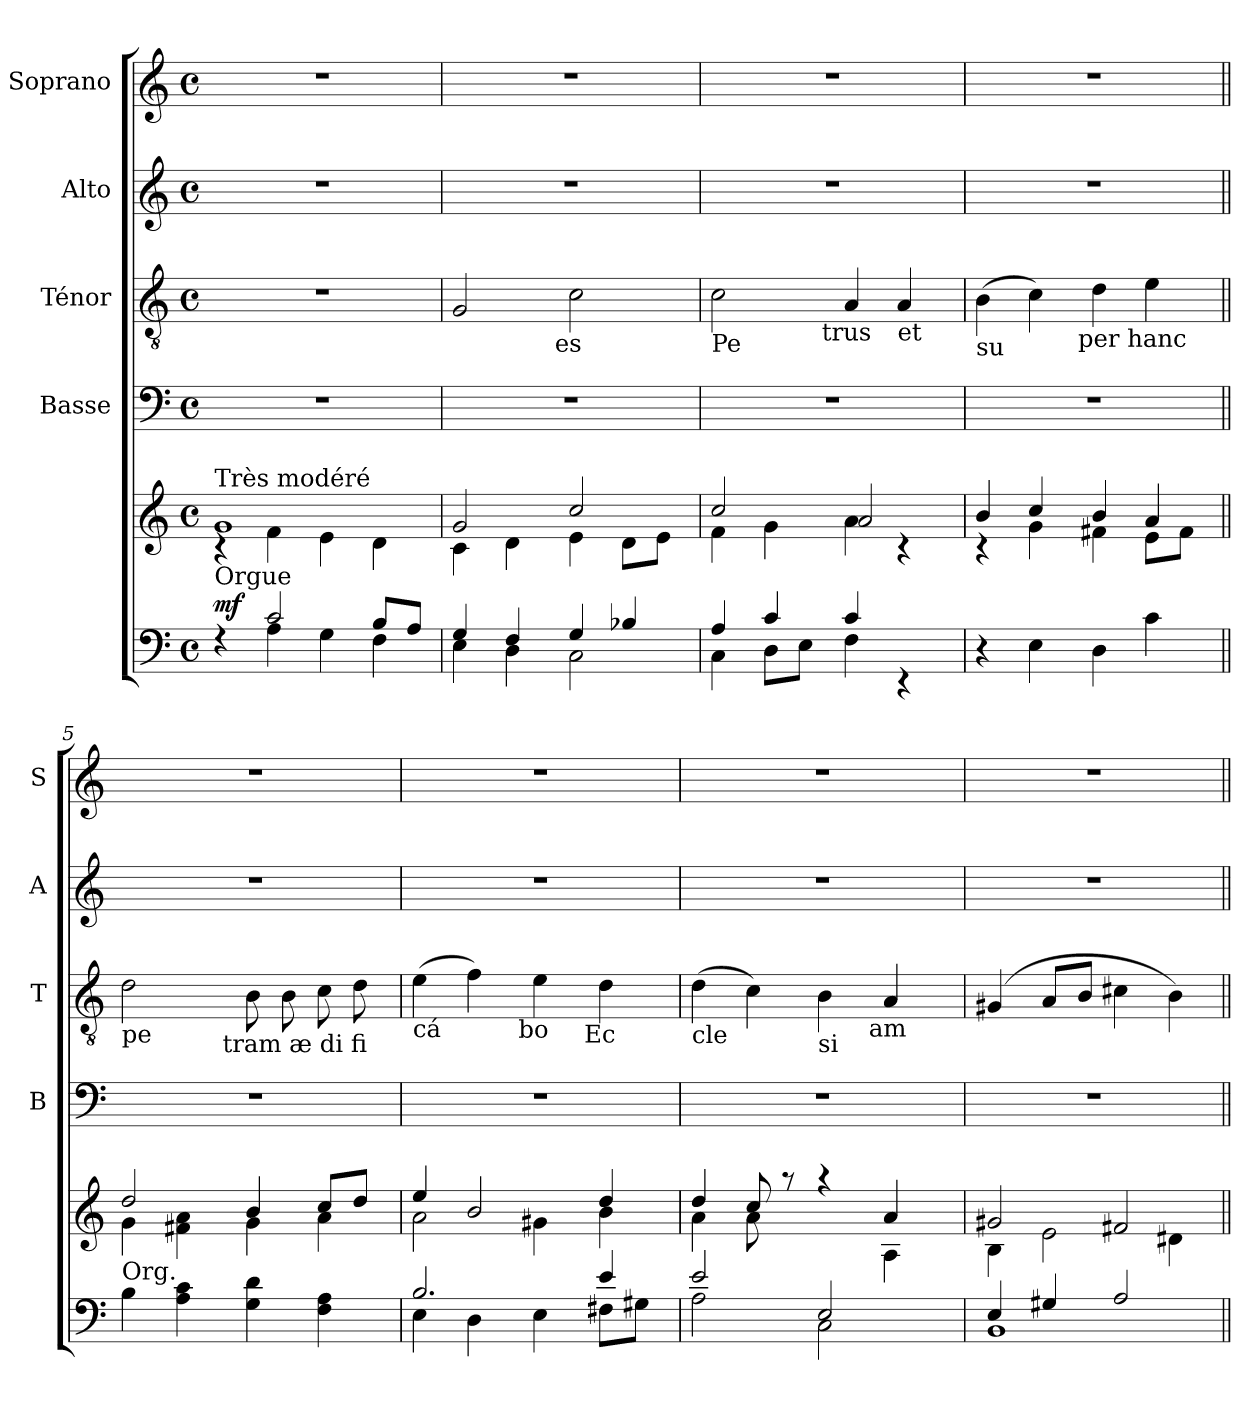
**kern	**kern	**dynam	**kern	**kern	**kern	**kern
*part5	*part5	*part5	*part4	*part3	*part2	*part1
*staff6	*staff5	*staff5/6	*staff4	*staff3	*staff2	*staff1
*	*	*	*I"Basse	*I"Ténor	*I"Alto	*I"Soprano
*	*	*	*I'B	*I'T	*I'A	*I'S
*clefF4	*clefG2	*	*clefF4	*clefGv2	*clefG2	*clefG2
*	*	*	*ITrd7c12	*	*	*
*k[]	*k[]	*	*k[]	*k[]	*k[]	*k[]
*C:	*C:	*	*C:	*C:	*C:	*C:
*M4/4	*M4/4	*	*M4/4	*M4/4	*M4/4	*M4/4
*met(c)	*met(c)	*	*met(c)	*met(c)	*met(c)	*met(c)
=1	=1	=1	=1	=1	=1	=1
*^	*^	*	*	*	*	*
!	!	!LO:TX:a:t=Très modéré	!	!	!	!	!	!
!LO:TX:a:t=Orgue	!	!	!	!	!	!	!	!
!	!	!	!	!LO:DY:a=2	!	!	!	!
4rE	4ryy	1g	4rc	mf	1r	1r	1r	1r
2c/	4A\	.	4f\	.	.	.	.	.
.	4G\	.	4e\	.	.	.	.	.
4F\	8B/L	.	4d\	.	.	.	.	.
.	8A/J	.	.	.	.	.	.	.
=2	=2	=2	=2	=2	=2	=2	=2	=2
!	!	!	!	!	!	!LO:TX:a:i:t=(Ténor solo ad libitum)	!	!
!	!	!	!	!	!	!LO:TX:b:t=Tu	!	!
*	*	*	*	*	*	*^	*	*
4G/	4E\	2g/	4c\	.	1r	2G/	4...ryy	1r	1r
4F/	4D\	.	4d\	.	.	.	.	.	.
!	!	!	!	!	!	!	!LO:TX:b:t=es	!	!
.	.	.	.	.	.	.	2ryy	.	.
4G/	2C\	2cc/	4e\	.	.	2c\	.	.	.
4B-X/	.	.	8d\L	.	.	.	.	.	.
.	.	.	8e\J	.	.	.	.	.	.
.	.	.	.	.	.	.	32ryy	.	.
=3	=3	=3	=3	=3	=3	=3	=3	=3	=3
!	!	!	!	!	!	!LO:TX:b:t=Pe	!	!	!
4A/	4C\	2cc/	4f\	.	1r	2c\	4..ryy	1r	1r
8D\L	4c/	.	4g\	.	.	.	.	.	.
8E\J	.	.	.	.	.	.	.	.	.
!	!	!	!	!	!	!	!LO:TX:b:t=trus	!	!
.	.	.	.	.	.	.	2ryy	.	.
4c/	4F\	4a\	2a/	.	.	4A/	.	.	.
!	!	!	!	!	!	!LO:TX:b:t=et	!	!	!
4ryy	4rEE	4rc	.	.	.	4A/	.	.	.
.	.	.	.	.	.	.	16ryy	.	.
=4	=4	=4	=4	=4	=4	=4	=4	=4	=4
!	!	!	!	!	!	!LO:TX:b:t=su	!	!	!
*v	*v	*	*	*	*	*	*	*	*
4r	4b/	4rc	.	1r	(>4B\	4...ryy	1r	1r
4E\	4g\	4cc/	.	.	4c\)	.	.	.
!	!	!	!	!	!	!LO:TX:b:t=per hanc	!	!
.	.	.	.	.	.	2ryy	.	.
4D\	4b/	4f#X\	.	.	4d\	.	.	.
4c\	8e\L	4a/	.	.	4e\	.	.	.
.	8f#\J	.	.	.	.	.	.	.
.	.	.	.	.	.	32ryy	.	.
!!LO:LB:g=z
=5||	=5||	=5||	=5||	=5||	=5||	=5||	=5||	=5||
!	!	!	!	!	!LO:TX:b:t=pe	!	!	!
!LO:TX:a:t=Org.	!	!	!	!	!	!	!	!
4B\	2dd/	4g\	.	1r	2d\	4..ryy	1r	1r
4A\ 4c\	.	4f#X\ 4a\	.	.	.	.	.	.
!	!	!	!	!	!	!LO:TX:b:t=tram æ di fi	!	!
.	.	.	.	.	.	2ryy	.	.
4G\ 4d\	4g\	4b/	.	.	8B\	.	.	.
.	.	.	.	.	8B\	.	.	.
4F\ 4A\	8cc/L	4a\	.	.	8c\	.	.	.
.	8dd/J	.	.	.	8d\	.	.	.
.	.	.	.	.	.	16ryy	.	.
=6	=6	=6	=6	=6	=6	=6	=6	=6
*^	*	*	*	*	*	*	*	*
!	!	!	!	!	!	!LO:TX:b:t=cá	!	!	!
*	*	*	*	*	*	*	*^	*	*
2.B/	4E\	4ee/	2a\	.	1r	(>4e\	4...ryy	2ryy	1r	1r
.	4D\	2b/	.	.	.	4f\)	.	.	.	.
!	!	!	!	!	!	!	!LO:TX:b:t=bo	!	!	!
.	.	.	.	.	.	.	2ryy	.	.	.
.	4E\	.	4g#X\	.	.	4e\	.	8..ryy	.	.
!	!	!	!	!	!	!	!	!LO:TX:b:t=Ec	!	!
.	.	.	.	.	.	.	.	4ryy	.	.
4e/	8F#X\L	4dd/	4b\	.	.	4d\	.	.	.	.
.	8G#X\J	.	.	.	.	.	.	.	.	.
.	.	.	.	.	.	.	32ryy	32ryy	.	.
=7	=7	=7	=7	=7	=7	=7	=7	=7	=7	=7
*	*	*	*^	*	*	*	*	*	*	*
!	!	!	!	!	!	!	!LO:TX:b:t=cle	!	!	!	!
*	*	*	*	*	*	*	*	*v	*v	*	*
2e/	2A\	4dd/	4a\	2.ryy	.	1r	(>4d\	2ryy	1r	1r
.	.	8a\	8cc/	.	.	.	4c\)	.	.	.
.	.	8raa	2ryy	.	.	.	.	.	.	.
!	!	!	!	!	!	!	!LO:TX:b:t=si	!	!	!
2E/	2C\	4raa	.	.	.	.	4B\	8..ryy	.	.
!	!	!	!	!	!	!	!	!LO:TX:b:t=am	!	!
.	.	.	.	.	.	.	.	4ryy	.	.
.	.	4a/	.	4A\	.	.	4A/	.	.	.
.	.	.	8ryy	.	.	.	.	.	.	.
.	.	.	.	.	.	.	.	32ryy	.	.
=8	=8	=8	=8	=8	=8	=8	=8	=8	=8	=8
!	!	!	!	!	!	!	!LO:TX:b:t=me	!	!	!
*	*	*	*v	*v	*	*	*v	*v	*	*
4E/	1BB	2g#X/	4B\	.	1r	(4G#X/	1r	1r
4G#X/	.	.	2e\	.	.	8A/L	.	.
.	.	.	.	.	.	8B/J	.	.
2A/	.	2f#X/	.	.	.	4c#X\	.	.
.	.	.	4d#X\	.	.	4B\)	.	.
*v	*v	*	*	*	*	*	*	*
*	*v	*v	*	*	*	*	*
=||	=||	=||	=||	=||	=||	=||
*-	*-	*-	*-	*-	*-	*-
